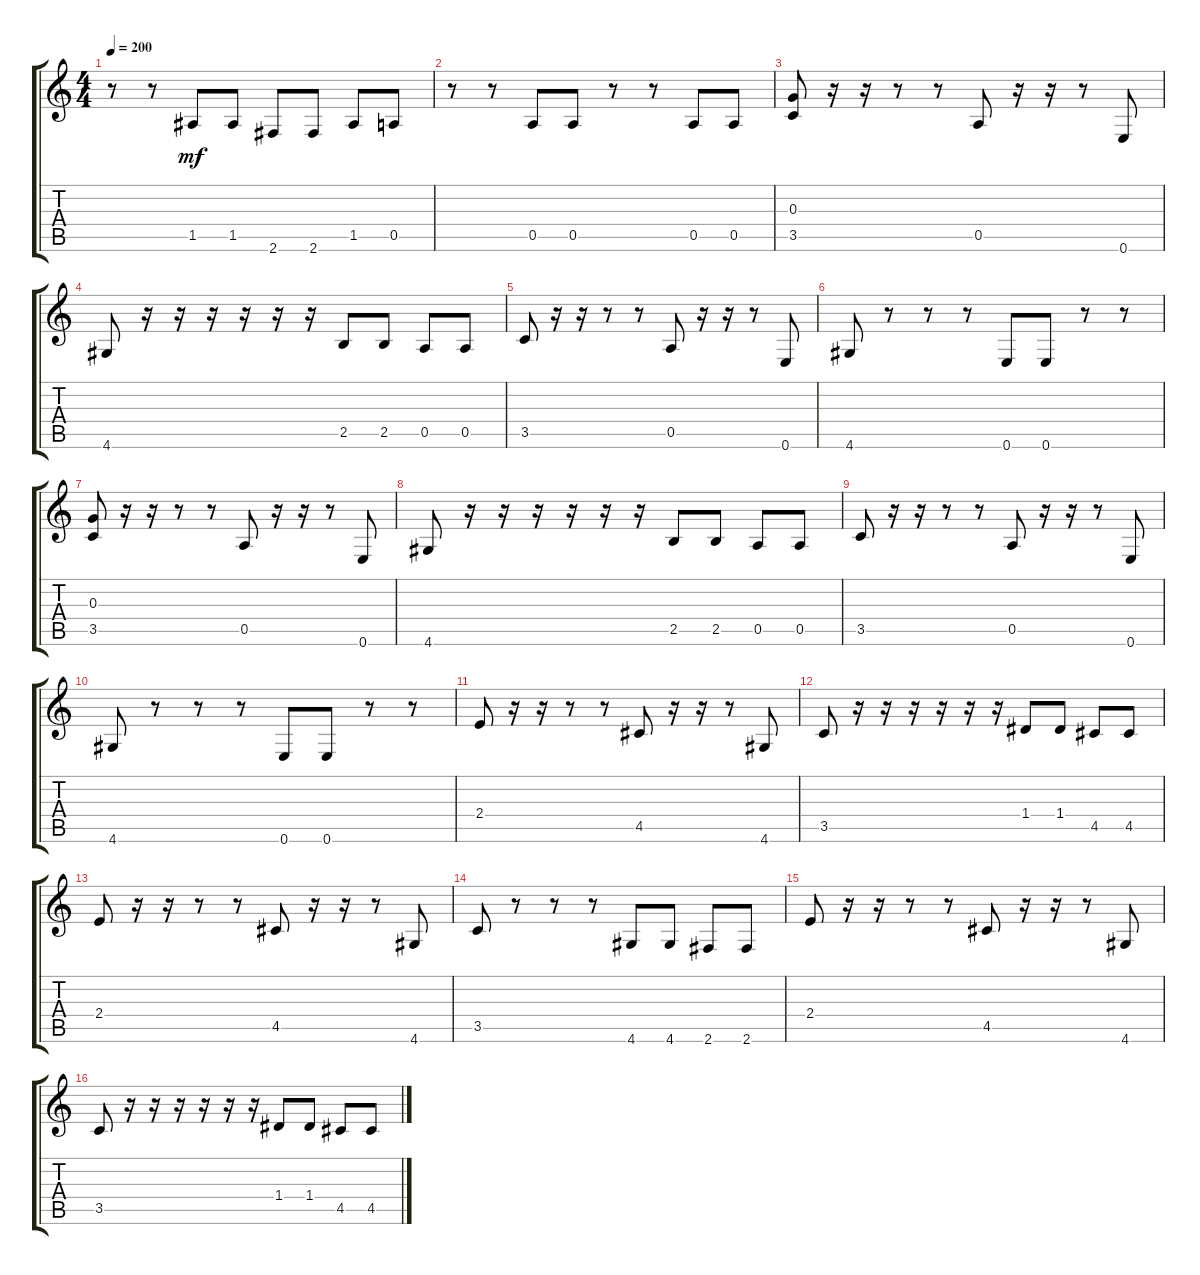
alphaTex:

\track "" {instrument distortionguitar}
\staff {score tabs}
\tuning (E4 B3 G3 D3 A2 E2) {hide}
\ts (4 4)
\tempo 200
\clef g2
\ks c
r.8{dy mf} r.8 1.5.8 1.5.8 2.6.8 2.6.8 1.5.8 0.5.8 |
r.8 r.8 0.5.8 0.5.8 r.8 r.8 0.5.8 0.5.8 |
(0.3 3.5).8 r.16 r.16 r.8 r.8 0.5.8 r.16 r.16 r.8 0.6.8 |
4.6.8 r.16 r.16 r.16 r.16 r.16 r.16 2.5.8 2.5.8 0.5.8 0.5.8 |
3.5.8 r.16 r.16 r.8 r.8 0.5.8 r.16 r.16 r.8 0.6.8 |
4.6.8 r.8 r.8 r.8 0.6.8 0.6.8 r.8 r.8 |
(0.3 3.5).8 r.16 r.16 r.8 r.8 0.5.8 r.16 r.16 r.8 0.6.8 |
4.6.8 r.16 r.16 r.16 r.16 r.16 r.16 2.5.8 2.5.8 0.5.8 0.5.8 |
3.5.8 r.16 r.16 r.8 r.8 0.5.8 r.16 r.16 r.8 0.6.8 |
4.6.8 r.8 r.8 r.8 0.6.8 0.6.8 r.8 r.8 |
2.4.8 r.16 r.16 r.8 r.8 4.5.8 r.16 r.16 r.8 4.6.8 |
3.5.8 r.16 r.16 r.16 r.16 r.16 r.16 1.4.8 1.4.8 4.5.8 4.5.8 |
2.4.8 r.16 r.16 r.8 r.8 4.5.8 r.16 r.16 r.8 4.6.8 |
3.5.8 r.8 r.8 r.8 4.6.8 4.6.8 2.6.8 2.6.8 |
2.4.8 r.16 r.16 r.8 r.8 4.5.8 r.16 r.16 r.8 4.6.8 |
3.5.8 r.16 r.16 r.16 r.16 r.16 r.16 1.4.8 1.4.8 4.5.8 4.5.8
